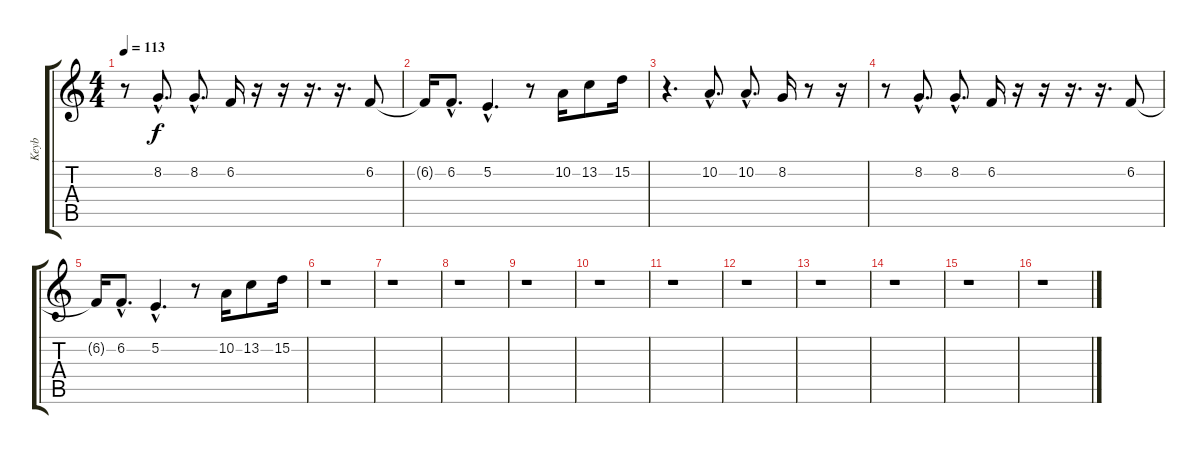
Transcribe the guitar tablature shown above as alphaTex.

\track ("Keyb" "Keyb") {instrument drawbarorgan}
\staff {score tabs}
\tuning (E4 B3 G3 D3 A2 E2) {hide}
\ts (4 4)
\tempo 113
\clef g2
\ks c
r.8{dy f} 8.2{hac}.8{d} 8.2{hac}.8{d} 6.2.16 r.16 r.16 r.16{d} r.16{d} 6.2.8 |
6.2{t}.16 6.2{hac}.8{d} 5.2{hac}.4{d} r.8 10.2.16 13.2.8 15.2.16 |
r.4{d} 10.2{hac}.8{d} 10.2{hac}.8{d} 8.2.16 r.8 r.16 |
r.8 8.2{hac}.8{d} 8.2{hac}.8{d} 6.2.16 r.16 r.16 r.16{d} r.16{d} 6.2.8 |
6.2{t}.16 6.2{hac}.8{d} 5.2{hac}.4{d} r.8 10.2.16 13.2.8 15.2.16 |
r.1 |
r.1 |
r.1 |
r.1 |
r.1 |
r.1 |
r.1 |
r.1 |
r.1 |
r.1 |
r.1
